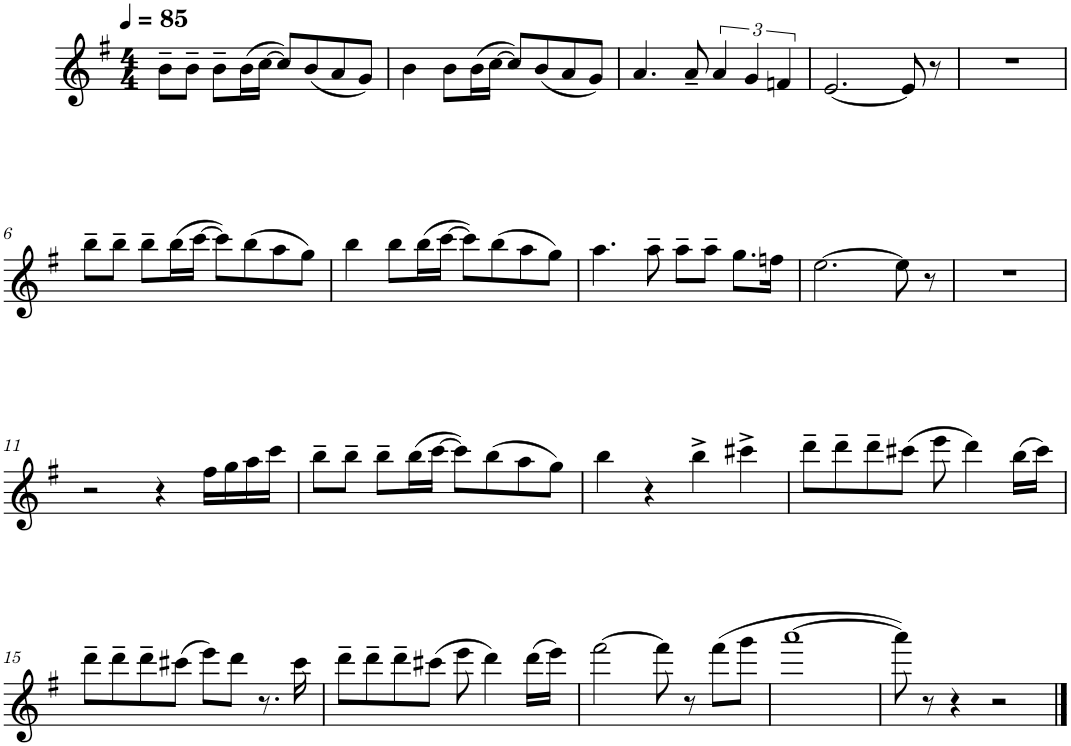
**kern
*part1
*staff1
*I"Trumpet in Bb
*I'Tpt. in Bb
*clefG2
*Trd1c2
*k[f#]
*M4/4
*MM85
=1
8b~\L
8b~\J
8b~\L
(16b\L
[16cc\JJ
8cc/L])
(8b/
8a/
8g/J)
=2
4b\
8b\L
(16b\L
[16cc\JJ
8cc/L])
(8b/
8a/
8g/J)
=3
4.a/
8a~/
6a/
6g/
6fn/
=4
[2.e/
8e/]
8r
=5
1r
!!LO:LB:g=z
=6
8bb~\L
8bb~\J
8bb~\L
(16bb\L
[16ccc\JJ
8ccc\L])
(8bb\
8aa\
8gg\J)
=7
4bb\
8bb\L
(16bb\L
[16ccc\JJ
8ccc\L])
(8bb\
8aa\
8gg\J)
=8
4.aa\
8aa~\
8aa~\L
8aa~\J
8.gg\L
16ffn\Jk
=9
[2.ee\
8ee\]
8r
=10
1r
!!LO:LB:g=z
=11
2r
4r
16ff#\LL
16gg\
16aa\
16ccc\JJ
=12
8bb~\L
8bb~\J
8bb~\L
(16bb\L
[16ccc\JJ
8ccc\L])
(8bb\
8aa\
8gg\J)
=13
4bb\
4r
4bb^\
4ccc#X^\
=14
8ddd~\L
8ddd~\
8ddd~\
(8ccc#X\J
8eee\
4ddd\)
(16bb\LL
16ccc#\JJ)
!!LO:LB:g=z
=15
8ddd~\L
8ddd~\
8ddd~\
(8ccc#X\J
8eee\L)
8ddd\J
8.r
16ccc#\
=16
8ddd~\L
8ddd~\
8ddd~\
(8ccc#X\J
8eee\
4ddd\)
(16ddd\LL
16eee\JJ)
=17
[2fff#\
8fff#\]
8r
(8fff#\L
8ggg\J
=18
[1aaa
=19
8aaa\])
8r
4r
2r
==
*-
